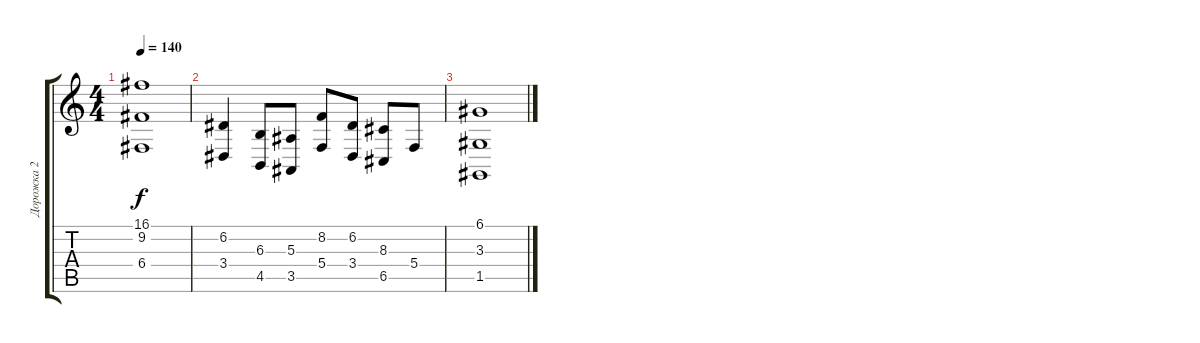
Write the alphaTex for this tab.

\track ("Дорожка 2" "Дорожка 2") {instrument stringensemble1}
\staff {score tabs}
\tuning (D4 A3 F3 C3 G2 D2) {hide}
\ts (4 4)
\tempo 140
\clef g2
\ks c
(16.1 9.2 6.4).1{dy f} |
(6.2 3.4).4 (6.3 4.5).8 (5.3 3.5).8 (8.2 5.4).8 (6.2 3.4).8 (8.3 6.5).8 5.4.8 |
(6.1 3.3 1.5).1
